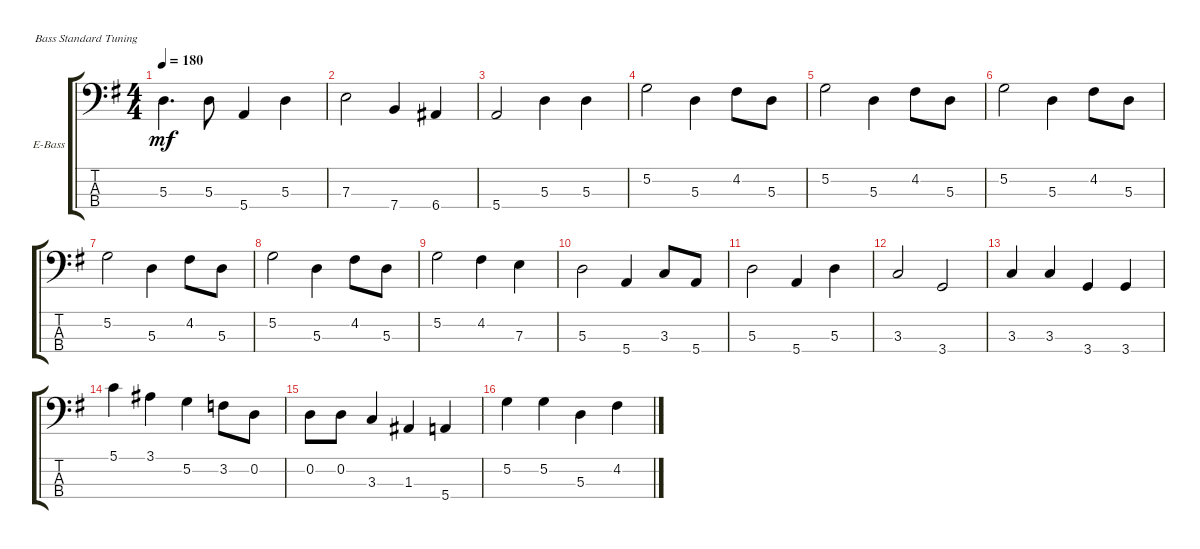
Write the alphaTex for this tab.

\defaultSystemsLayout 4
\bracketExtendMode groupsimilarinstruments
\firstSystemTrackNameOrientation horizontal
\otherSystemsTrackNameOrientation horizontal
\track ("Bass Paul" "E-Bass") {instrument electricbassfinger}
\staff {score tabs}
\tuning (G2 D2 A1 E1)
\ts (4 4)
\tempo 180
\clef f4
\ks g
5.3.4{d dy mf} 5.3.8 5.4.4 5.3.4 |
7.3.2 7.4.4 6.4.4 |
5.4.2 5.3.4 5.3.4 |
5.2.2 5.3.4 4.2.8 5.3.8 |
5.2.2 5.3.4 4.2.8 5.3.8 |
5.2.2 5.3.4 4.2.8 5.3.8 |
5.2.2 5.3.4 4.2.8 5.3.8 |
5.2.2 5.3.4 4.2.8 5.3.8 |
5.2.2 4.2.4 7.3.4 |
5.3.2 5.4.4 3.3.8 5.4.8 |
5.3.2 5.4.4 5.3.4 |
3.3.2 3.4.2 |
3.3.4 3.3.4 3.4.4 3.4.4 |
5.1.4 3.1.4 5.2.4 3.2.8 0.2.8 |
0.2.8 0.2.8 3.3.4 1.3.4 5.4.4 |
5.2.4 5.2.4 5.3.4 4.2.4
